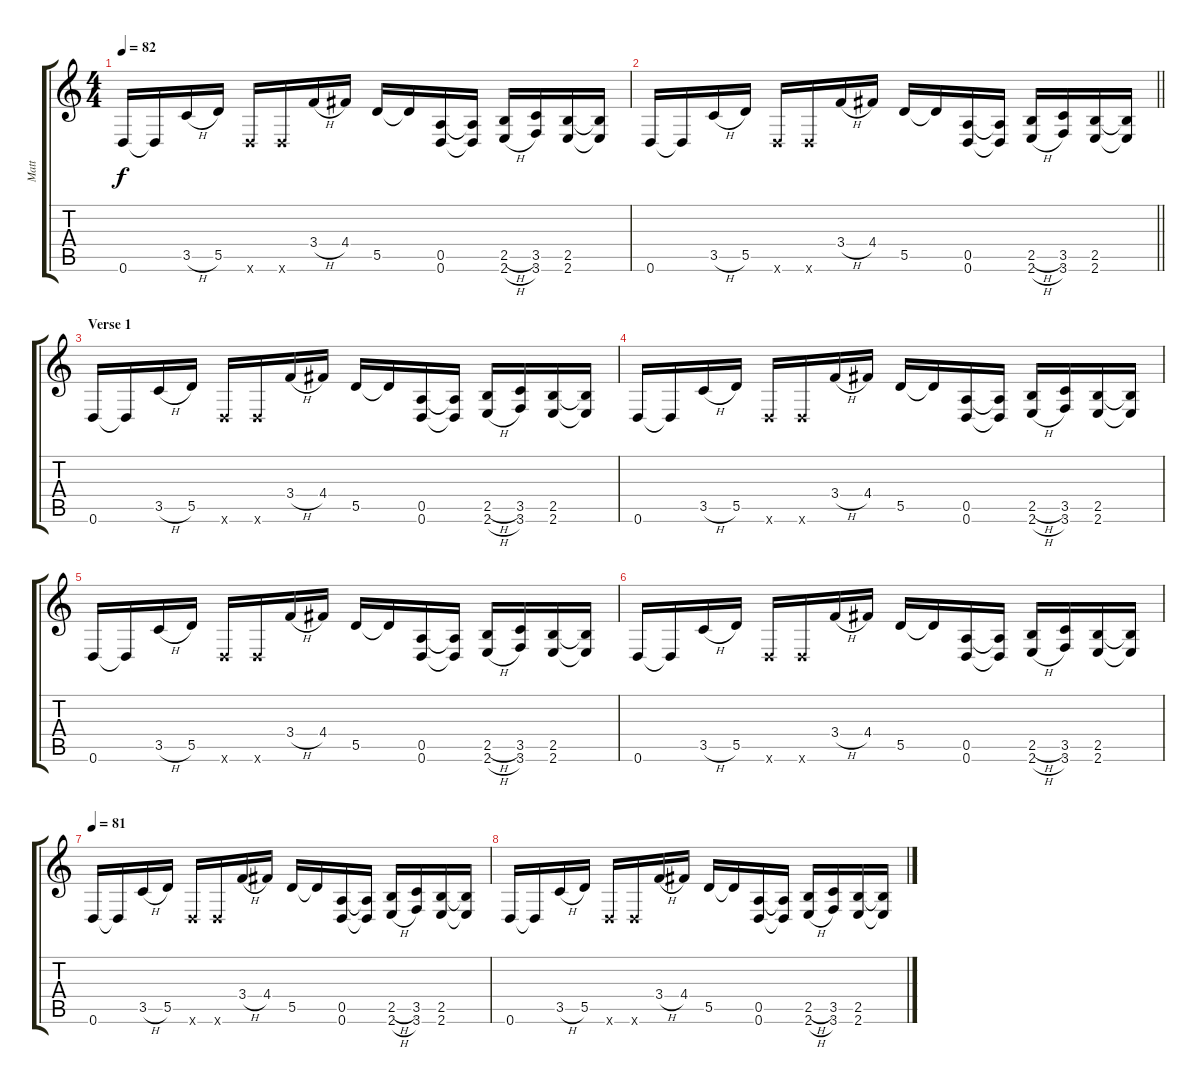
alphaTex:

\track ("Matt" "Matt") {instrument overdrivenguitar}
\staff {score tabs}
\tuning (E4 B3 G3 D3 A2 D2) {hide}
\ts (4 4)
\tempo 82
\clef g2
\ks c
0.6.16{dy f} 0.6{t}.16 3.5{h}.16 5.5.16 0.6{x}.16 0.6{x}.16 3.4{h}.16 4.4.16 5.5.16 5.5{t}.16 (0.5 0.6).16 (0.5{t} 0.6{t}).16 (2.5{h} 2.6{h}).16 (3.5 3.6).16 (2.5 2.6).16 (2.5{t} 2.6{t}).16 |
\barLineRight lightlight
0.6.16 0.6{t}.16 3.5{h}.16 5.5.16 0.6{x}.16 0.6{x}.16 3.4{h}.16 4.4.16 5.5.16 5.5{t}.16 (0.5 0.6).16 (0.5{t} 0.6{t}).16 (2.5{h} 2.6{h}).16 (3.5 3.6).16 (2.5 2.6).16 (2.5{t} 2.6{t}).16 |
\section ("" "Verse 1")
0.6.16 0.6{t}.16 3.5{h}.16 5.5.16 0.6{x}.16 0.6{x}.16 3.4{h}.16 4.4.16 5.5.16 5.5{t}.16 (0.5 0.6).16 (0.5{t} 0.6{t}).16 (2.5{h} 2.6{h}).16 (3.5 3.6).16 (2.5 2.6).16 (2.5{t} 2.6{t}).16 |
0.6.16 0.6{t}.16 3.5{h}.16 5.5.16 0.6{x}.16 0.6{x}.16 3.4{h}.16 4.4.16 5.5.16 5.5{t}.16 (0.5 0.6).16 (0.5{t} 0.6{t}).16 (2.5{h} 2.6{h}).16 (3.5 3.6).16 (2.5 2.6).16 (2.5{t} 2.6{t}).16 |
0.6.16 0.6{t}.16 3.5{h}.16 5.5.16 0.6{x}.16 0.6{x}.16 3.4{h}.16 4.4.16 5.5.16 5.5{t}.16 (0.5 0.6).16 (0.5{t} 0.6{t}).16 (2.5{h} 2.6{h}).16 (3.5 3.6).16 (2.5 2.6).16 (2.5{t} 2.6{t}).16 |
0.6.16 0.6{t}.16 3.5{h}.16 5.5.16 0.6{x}.16 0.6{x}.16 3.4{h}.16 4.4.16 5.5.16 5.5{t}.16 (0.5 0.6).16 (0.5{t} 0.6{t}).16 (2.5{h} 2.6{h}).16 (3.5 3.6).16 (2.5 2.6).16 (2.5{t} 2.6{t}).16 |
\tempo 81
0.6.16 0.6{t}.16 3.5{h}.16 5.5.16 0.6{x}.16 0.6{x}.16 3.4{h}.16 4.4.16 5.5.16 5.5{t}.16 (0.5 0.6).16 (0.5{t} 0.6{t}).16 (2.5{h} 2.6{h}).16 (3.5 3.6).16 (2.5 2.6).16 (2.5{t} 2.6{t}).16 |
0.6.16 0.6{t}.16 3.5{h}.16 5.5.16 0.6{x}.16 0.6{x}.16 3.4{h}.16 4.4.16 5.5.16 5.5{t}.16 (0.5 0.6).16 (0.5{t} 0.6{t}).16 (2.5{h} 2.6{h}).16 (3.5 3.6).16 (2.5 2.6).16 (2.5{t} 2.6{t}).16
